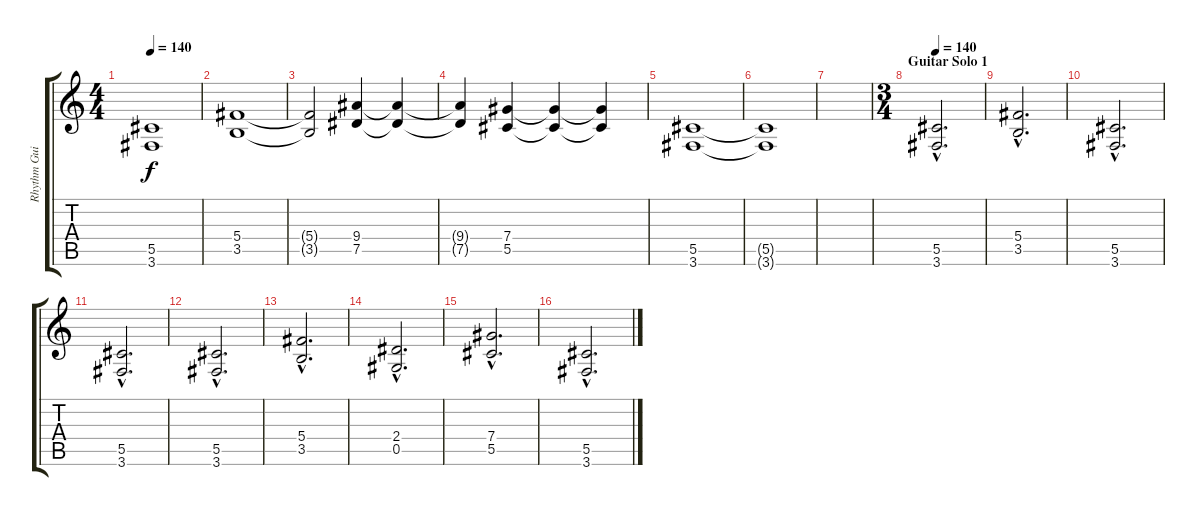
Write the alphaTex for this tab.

\track ("Rhythm Guitar" "Rhythm Gui") {instrument distortionguitar}
\staff {score tabs}
\tuning (Eb4 Bb3 Gb3 Db3 Ab2 Eb2) {hide}
\ts (4 4)
\tempo 140
\clef g2
\ks c
(5.5{t} 3.6{t}).1{dy f} |
(5.4 3.5).1 |
(5.4{t} 3.5{t}).2 (9.4 7.5).4 (9.4{t} 7.5{t}).4 |
(9.4{t} 7.5{t}).4 (7.4 5.5).4 (7.4{t} 5.5{t}).4 (7.4{t} 5.5{t}).4 |
(5.5 3.6).1 |
(5.5{t} 3.6{t}).1 |
|
\ts (3 4)
\section ("" "Guitar Solo 1")
\tempo 140
(5.5{hac} 3.6{hac}).2{d} |
(5.4{hac} 3.5{hac}).2{d} |
(5.5{hac} 3.6{hac}).2{d} |
(5.5{hac} 3.6{hac}).2{d} |
(5.5{hac} 3.6{hac}).2{d} |
(5.4{hac} 3.5{hac}).2{d} |
(2.4{hac} 0.5{hac}).2{d} |
(7.4{hac} 5.5{hac}).2{d} |
(5.5{hac} 3.6{hac}).2{d}
